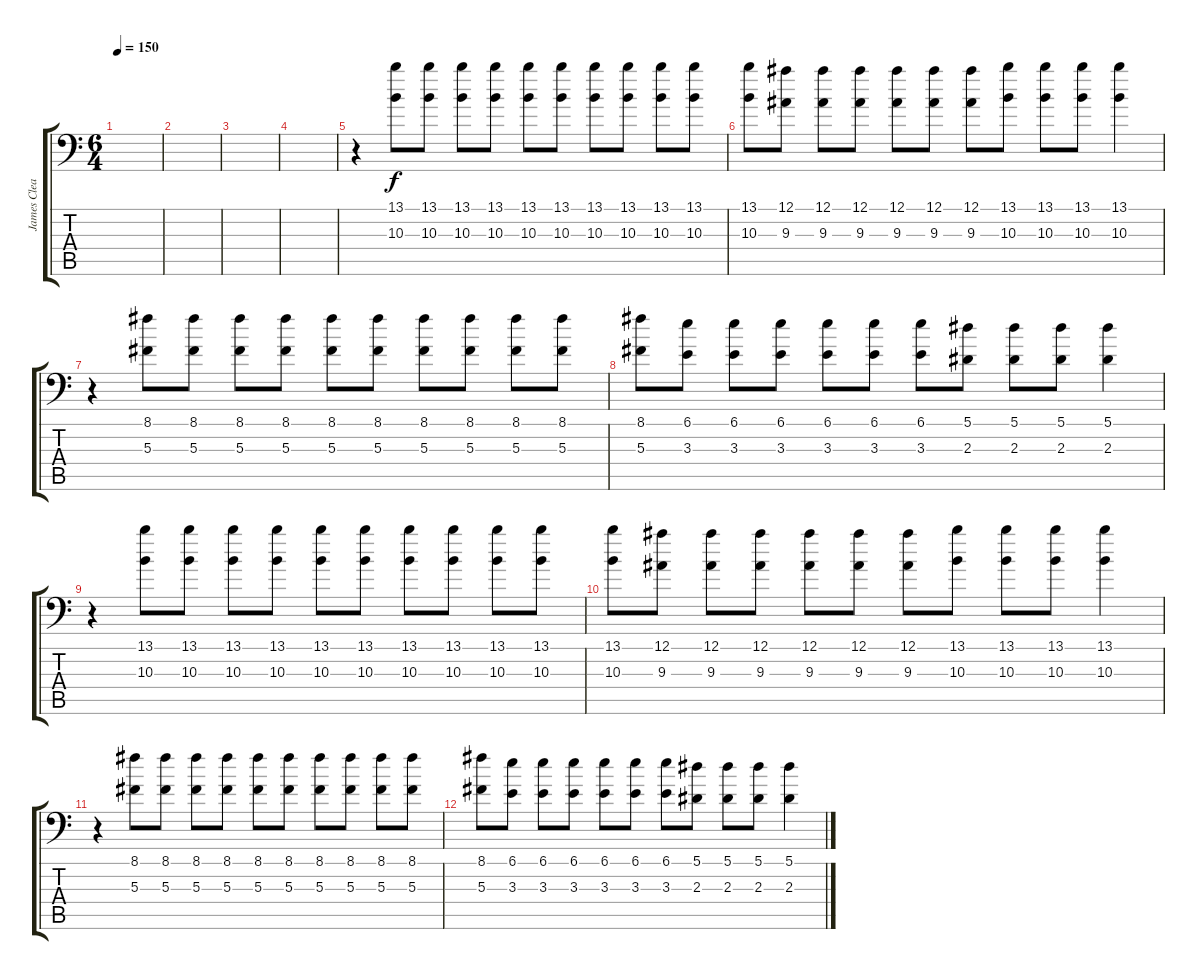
\track ("James Clean" "James Clea") {instrument electricguitarclean}
\staff {score tabs}
\tuning (Bb3 F3 Db3 Ab2 Eb2 Ab1) {hide}
\ts (6 4)
\tempo 150
\clef f4
\ks c
|
|
|
|
r.4 (13.1 10.3).8 (13.1 10.3).8 (13.1 10.3).8 (13.1 10.3).8 (13.1 10.3).8 (13.1 10.3).8 (13.1 10.3).8 (13.1 10.3).8 (13.1 10.3).8 (13.1 10.3).8 |
(13.1 10.3).8 (12.1 9.3).8 (12.1 9.3).8 (12.1 9.3).8 (12.1 9.3).8 (12.1 9.3).8 (12.1 9.3).8 (13.1 10.3).8 (13.1 10.3).8 (13.1 10.3).8 (13.1 10.3).4 |
r.4 (8.1 5.3).8 (8.1 5.3).8 (8.1 5.3).8 (8.1 5.3).8 (8.1 5.3).8 (8.1 5.3).8 (8.1 5.3).8 (8.1 5.3).8 (8.1 5.3).8 (8.1 5.3).8 |
(8.1 5.3).8 (6.1 3.3).8 (6.1 3.3).8 (6.1 3.3).8 (6.1 3.3).8 (6.1 3.3).8 (6.1 3.3).8 (5.1 2.3).8 (5.1 2.3).8 (5.1 2.3).8 (5.1 2.3).4 |
r.4 (13.1 10.3).8 (13.1 10.3).8 (13.1 10.3).8 (13.1 10.3).8 (13.1 10.3).8 (13.1 10.3).8 (13.1 10.3).8 (13.1 10.3).8 (13.1 10.3).8 (13.1 10.3).8 |
(13.1 10.3).8 (12.1 9.3).8 (12.1 9.3).8 (12.1 9.3).8 (12.1 9.3).8 (12.1 9.3).8 (12.1 9.3).8 (13.1 10.3).8 (13.1 10.3).8 (13.1 10.3).8 (13.1 10.3).4 |
r.4 (8.1 5.3).8 (8.1 5.3).8 (8.1 5.3).8 (8.1 5.3).8 (8.1 5.3).8 (8.1 5.3).8 (8.1 5.3).8 (8.1 5.3).8 (8.1 5.3).8 (8.1 5.3).8 |
(8.1 5.3).8 (6.1 3.3).8 (6.1 3.3).8 (6.1 3.3).8 (6.1 3.3).8 (6.1 3.3).8 (6.1 3.3).8 (5.1 2.3).8 (5.1 2.3).8 (5.1 2.3).8 (5.1 2.3).4
